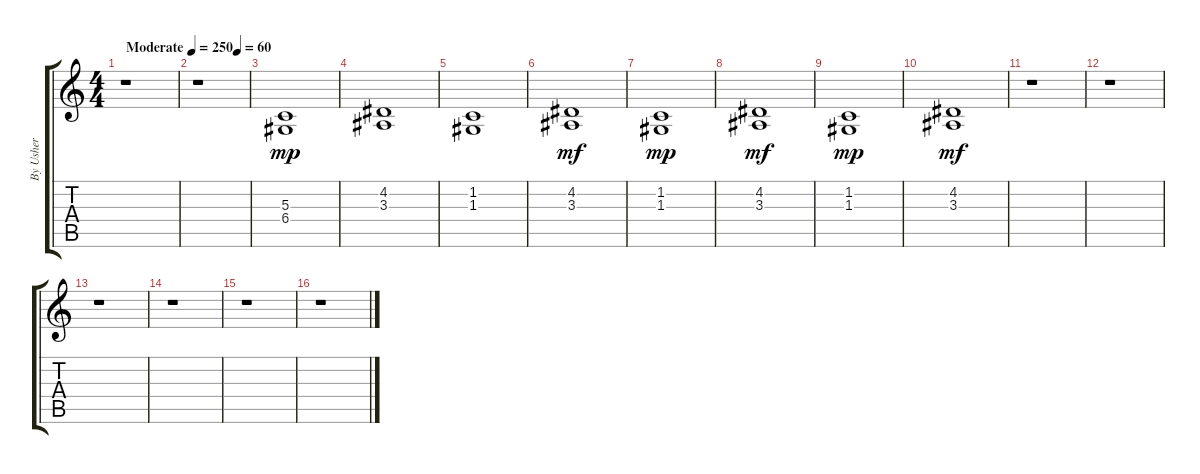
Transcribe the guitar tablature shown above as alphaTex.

\track ("By Usher" "By Usher") {instrument stringensemble2}
\staff {score tabs}
\tuning (E4 B3 G3 D3 A2 E2) {hide}
\ts (4 4)
\tempo (250 "Moderate")
\clef g2
\ks c
r.1{dy mp instrument stringensemble2} |
\tempo (60 0.78125)
r.1 |
(5.3 6.4).1 |
(4.2 3.3).1 |
(1.2 1.3).1 |
(4.2 3.3).1{dy mf} |
(1.2 1.3).1{dy mp} |
(4.2 3.3).1{dy mf} |
(1.2 1.3).1{dy mp} |
(4.2 3.3).1{dy mf} |
r.1 |
r.1 |
r.1 |
r.1 |
r.1 |
r.1
